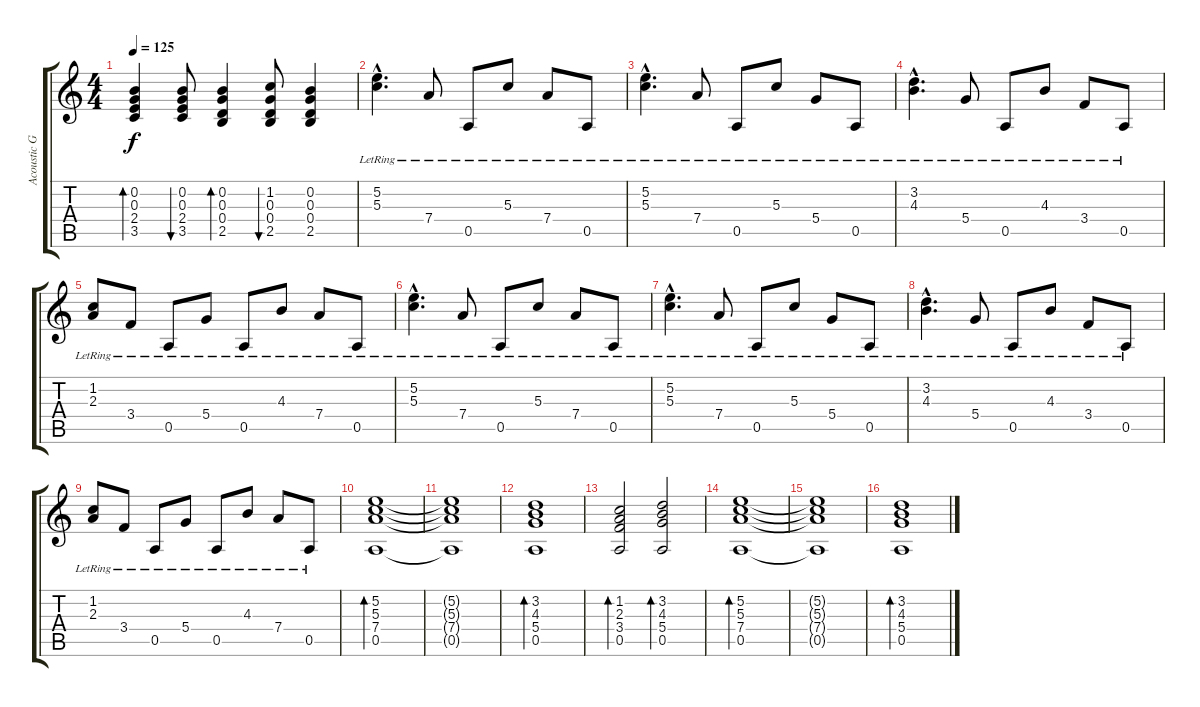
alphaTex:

\track ("Acoustic Guitar" "Acoustic G") {instrument acousticguitarsteel}
\staff {score tabs}
\tuning (E4 B3 G3 D3 A2 E2) {hide}
\ts (4 4)
\tempo 125
\clef g2
\ks c
(0.2 0.3 2.4 3.5).4{bd 60 dy f} (0.2 0.3 2.4 3.5).8{bu 60} (0.2 0.3 0.4 2.5).4{bd 60} (1.2 0.3 0.4 2.5).8{bu 60} (0.2 0.3 0.4 2.5).4 |
(5.2{hac lr} 5.3{hac lr}).4{d} 7.4{lr}.8 0.5{lr}.8 5.3{lr}.8 7.4{lr}.8 0.5{lr}.8 |
(5.2{hac lr} 5.3{hac lr}).4{d} 7.4{lr}.8 0.5{lr}.8 5.3{lr}.8 5.4{lr}.8 0.5{lr}.8 |
(3.2{hac lr} 4.3{hac lr}).4{d} 5.4{lr}.8 0.5{lr}.8 4.3{lr}.8 3.4{lr}.8 0.5{lr}.8 |
(1.2{lr} 2.3{lr}).8 3.4{lr}.8 0.5{lr}.8 5.4{lr}.8 0.5{lr}.8 4.3{lr}.8 7.4{lr}.8 0.5{lr}.8 |
(5.2{hac lr} 5.3{hac lr}).4{d} 7.4{lr}.8 0.5{lr}.8 5.3{lr}.8 7.4{lr}.8 0.5{lr}.8 |
(5.2{hac lr} 5.3{hac lr}).4{d} 7.4{lr}.8 0.5{lr}.8 5.3{lr}.8 5.4{lr}.8 0.5{lr}.8 |
(3.2{hac lr} 4.3{hac lr}).4{d} 5.4{lr}.8 0.5{lr}.8 4.3{lr}.8 3.4{lr}.8 0.5{lr}.8 |
(1.2{lr} 2.3{lr}).8 3.4{lr}.8 0.5{lr}.8 5.4{lr}.8 0.5{lr}.8 4.3{lr}.8 7.4{lr}.8 0.5{lr}.8 |
(5.2 5.3 7.4 0.5).1{bd 60} |
(5.2{t} 5.3{t} 7.4{t} 0.5{t}).1 |
(3.2 4.3 5.4 0.5).1{bd 120} |
(1.2 2.3 3.4 0.5).2{bd 120} (3.2 4.3 5.4 0.5).2{bd 120} |
(5.2 5.3 7.4 0.5).1{bd 60} |
(5.2{t} 5.3{t} 7.4{t} 0.5{t}).1 |
(3.2 4.3 5.4 0.5).1{bd 120}
